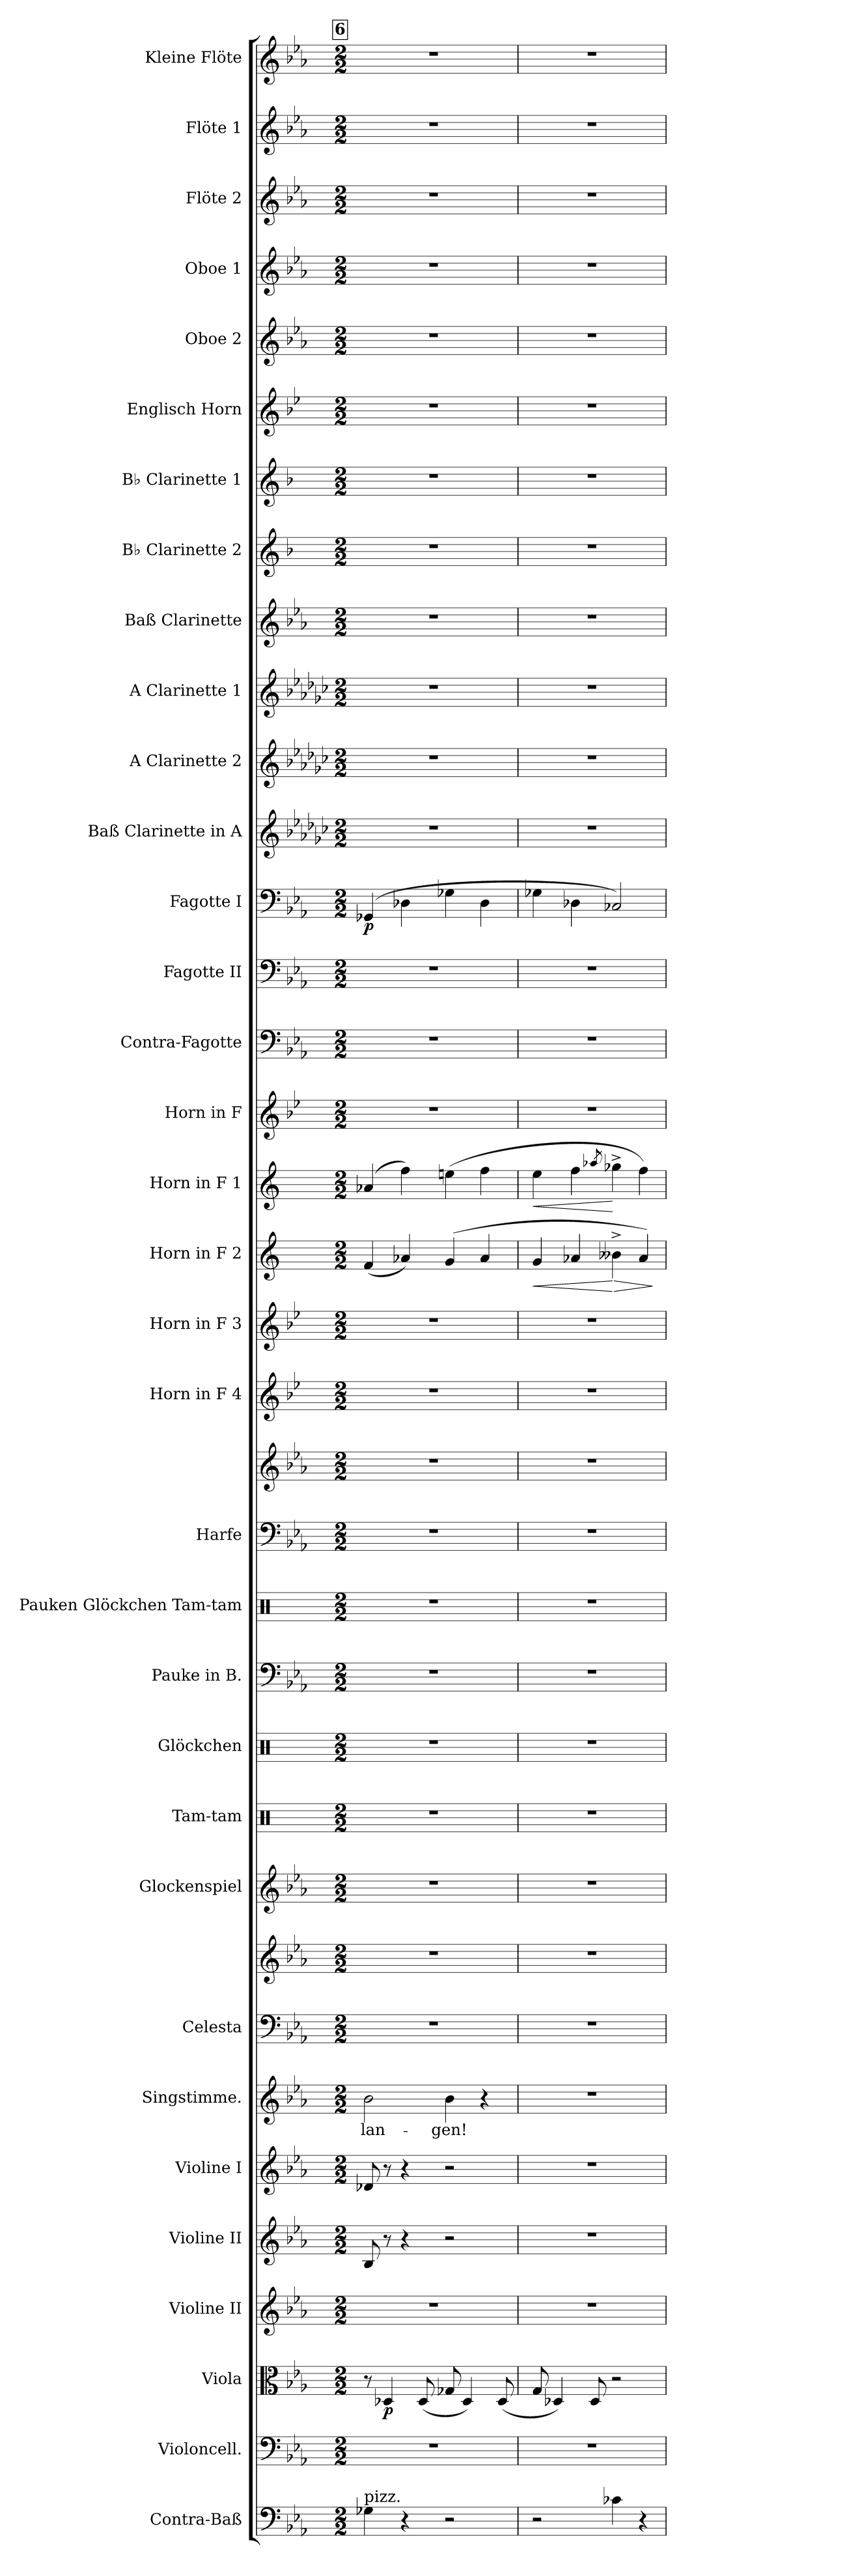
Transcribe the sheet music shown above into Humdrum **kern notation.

**kern	**kern	**kern	**dynam	**kern	**kern	**kern	**kern	**text	**kern	**kern	**kern	**kern	**kern	**kern	**kern	**kern	**kern	**kern	**kern	**kern	**dynam	**kern	**dynam	**kern	**kern	**kern	**kern	**dynam	**kern	**kern	**kern	**kern	**kern	**kern	**kern	**kern	**kern	**kern	**kern	**kern
*part34	*part33	*part32	*part32	*part31	*part30	*part29	*part28	*part28	*part27	*part27	*part26	*part25	*part24	*part23	*part22	*part21	*part21	*part20	*part19	*part18	*part18	*part17	*part17	*part16	*part15	*part14	*part13	*part13	*part12	*part11	*part10	*part9	*part8	*part7	*part6	*part5	*part4	*part3	*part2	*part1
*staff36	*staff35	*staff34	*staff34	*staff33	*staff32	*staff31	*staff30	*staff30	*staff29	*staff28	*staff27	*staff26	*staff25	*staff24	*staff23	*staff22	*staff21	*staff20	*staff19	*staff18	*staff18	*staff17	*staff17	*staff16	*staff15	*staff14	*staff13	*staff13	*staff12	*staff11	*staff10	*staff9	*staff8	*staff7	*staff6	*staff5	*staff4	*staff3	*staff2	*staff1
*I"Contra-Baß	*I"Violoncell.	*I"Viola	*	*I"Violine II	*I"Violine II	*I"Violine I	*I"Singstimme.	*	*I"Celesta	*	*I"Glockenspiel	*I"Tam-tam	*I"Glöckchen	*I"Pauke in B.	*I"Pauken Glöckchen Tam-tam	*I"Harfe	*	*I"Horn in F 4	*I"Horn in F 3	*I"Horn in F 2	*	*I"Horn in F 1	*	*I"Horn in F	*I"Contra-Fagotte	*I"Fagotte II	*I"Fagotte I	*	*I"Baß Clarinette in A	*I"A Clarinette 2	*I"A Clarinette 1	*I"Baß Clarinette	*I"B♭ Clarinette 2	*I"B♭ Clarinette 1	*I"Englisch Horn	*I"Oboe 2	*I"Oboe 1	*I"Flöte 2	*I"Flöte 1	*I"Kleine Flöte
*I'C.-B.	*I'Vc.	*I'Vla.	*	*I'Vln. II	*I'Vln. II	*I'Vln. I	*I'Sgst.	*	*I'Cel.	*	*I'Glk.	*I'Tam-tam	*I'Gl.	*I'Pauke	*I'Tam-tam	*I'Hfe.	*	*I'Hn. 4	*I'Hn. 3	*I'Hn. 2	*	*I'Hn. 1	*	*	*I'C.-Fg.	*I'Fg. II	*I'Fg. I	*	*	*I'A Cl. 2	*I'A Cl. 1	*I'B. Cl.	*I'B♭ Cl. 2	*I'B♭ Cl. 1	*I'E. H.	*I'Ob. 2	*I'Ob. 1	*I'Fl. 2	*I'Fl. 1	*I'Kl. Fl.
*clefF4	*clefF4	*clefC3	*	*clefG2	*clefG2	*clefG2	*clefG2	*	*clefF4	*clefG2	*clefG2	*clefX	*clefX	*clefF4	*clefX	*clefF4	*clefG2	*clefG2	*clefG2	*clefG2	*	*clefG2	*	*clefG2	*clefF4	*clefF4	*clefF4	*	*clefG2	*clefG2	*clefG2	*clefG2	*clefG2	*clefG2	*clefG2	*clefG2	*clefG2	*clefG2	*clefG2	*clefG2
*ITrd7c12	*	*	*	*	*	*	*	*	*ITrd-7c-12	*ITrd-7c-12	*ITrd-14c-24	*	*	*	*	*	*	*ITrd4c7	*ITrd4c7	*ITrd4c7	*	*ITrd4c7	*	*ITrd4c7	*ITrd7c12	*	*	*	*ITrd2c3	*ITrd2c3	*ITrd2c3	*ITrd8c14	*ITrd1c2	*ITrd1c2	*ITrd4c7	*	*	*	*	*ITrd-7c-12
*k[b-e-a-]	*k[b-e-a-]	*k[b-e-a-]	*	*k[b-e-a-]	*k[b-e-a-]	*k[b-e-a-]	*k[b-e-a-]	*	*k[b-e-a-]	*k[b-e-a-]	*k[b-e-a-]	*k[]	*k[]	*k[b-e-a-]	*k[]	*k[b-e-a-]	*k[b-e-a-]	*k[b-e-a-]	*k[b-e-a-]	*k[b-]	*	*k[b-]	*	*k[b-e-a-]	*k[b-e-a-]	*k[b-e-a-]	*k[b-e-a-]	*	*k[b-e-a-]	*k[b-e-a-]	*k[b-e-a-]	*k[b-e-a-]	*k[b-e-a-]	*k[b-e-a-]	*k[b-e-a-]	*k[b-e-a-]	*k[b-e-a-]	*k[b-e-a-]	*k[b-e-a-]	*k[b-e-a-]
*M2/2	*M2/2	*M2/2	*	*M2/2	*M2/2	*M2/2	*M2/2	*	*M2/2	*M2/2	*M2/2	*M2/2	*M2/2	*M2/2	*M2/2	*M2/2	*M2/2	*M2/2	*M2/2	*M2/2	*	*M2/2	*	*M2/2	*M2/2	*M2/2	*M2/2	*	*M2/2	*M2/2	*M2/2	*M2/2	*M2/2	*M2/2	*M2/2	*M2/2	*M2/2	*M2/2	*M2/2	*M2/2
!!LO:REH:place=s1:a:B:fs=14:t=6
=54	=54	=54	=54	=54	=54	=54	=54	=54	=54	=54	=54	=54	=54	=54	=54	=54	=54	=54	=54	=54	=54	=54	=54	=54	=54	=54	=54	=54	=54	=54	=54	=54	=54	=54	=54	=54	=54	=54	=54	=54
!LO:TX:a:t=pizz.	!	!	!	!	!	!	!	!	!	!	!	!	!	!	!	!	!	!	!	!	!	!	!	!	!	!	!	!	!	!	!	!	!	!	!	!	!	!	!	!
!	!	!	!	!	!	!	!	!LO:LY:b	!	!	!	!	!	!	!	!	!	!	!	!	!LO:DY:b	!	!LO:DY:b	!	!	!	!	!LO:DY:b	!	!	!	!	!	!	!	!	!	!	!	!
4GG-X\	1r	8r	.	1r	8B-/	8d-X/	2b-\	-lan-	1r	1r	1r	1r	1r	1r	1r	1r	1r	1r	1r	(4B-/	other-dynamics	(4d-X/	other-dynamics	1r	1r	1r	(4GG-X/	p	1r	1r	1r	1r	1r	1r	1r	1r	1r	1r	1r	1r
!	!	!	!LO:DY:b	!	!	!	!	!	!	!	!	!	!	!	!	!	!	!	!	!	!	!	!	!	!	!	!	!	!	!	!	!	!	!	!	!	!	!	!	!
.	.	4D-X/	p	.	8r	8r	.	.	.	.	.	.	.	.	.	.	.	.	.	.	.	.	.	.	.	.	.	.	.	.	.	.	.	.	.	.	.	.	.	.
4r	.	.	.	.	4r	4r	.	.	.	.	.	.	.	.	.	.	.	.	.	4d-X/)	.	4b-\)	.	.	.	.	4D-X\	.	.	.	.	.	.	.	.	.	.	.	.	.
.	.	(8D-/	.	.	.	.	.	.	.	.	.	.	.	.	.	.	.	.	.	.	.	.	.	.	.	.	.	.	.	.	.	.	.	.	.	.	.	.	.	.
!	!	!	!	!	!	!	!	!LO:LY:b	!	!	!	!	!	!	!	!	!	!	!	!	!	!	!	!	!	!	!	!	!	!	!	!	!	!	!	!	!	!	!	!
2r	.	8G-X/	.	.	2r	2r	4b-\	-gen!	.	.	.	.	.	.	.	.	.	.	.	(4c/	.	(4an\	.	.	.	.	4G-X\	.	.	.	.	.	.	.	.	.	.	.	.	.
.	.	4D-/)	.	.	.	.	.	.	.	.	.	.	.	.	.	.	.	.	.	.	.	.	.	.	.	.	.	.	.	.	.	.	.	.	.	.	.	.	.	.
.	.	.	.	.	.	.	4r	.	.	.	.	.	.	.	.	.	.	.	.	4d-/	.	4b-\	.	.	.	.	4D-\	.	.	.	.	.	.	.	.	.	.	.	.	.
.	.	(8D-/	.	.	.	.	.	.	.	.	.	.	.	.	.	.	.	.	.	.	.	.	.	.	.	.	.	.	.	.	.	.	.	.	.	.	.	.	.	.
=55	=55	=55	=55	=55	=55	=55	=55	=55	=55	=55	=55	=55	=55	=55	=55	=55	=55	=55	=55	=55	=55	=55	=55	=55	=55	=55	=55	=55	=55	=55	=55	=55	=55	=55	=55	=55	=55	=55	=55	=55
!	!	!	!	!	!	!	!	!	!	!	!	!	!	!	!	!	!	!	!	!	!LO:HP:b	!	!LO:HP:b	!	!	!	!	!	!	!	!	!	!	!	!	!	!	!	!	!
2r	1r	8G/	.	1r	1r	1r	1r	.	1r	1r	1r	1r	1r	1r	1r	1r	1r	1r	1r	4c/	<	4a\	<	1r	1r	1r	4G-X\	.	1r	1r	1r	1r	1r	1r	1r	1r	1r	1r	1r	1r
.	.	4D-X/)	.	.	.	.	.	.	.	.	.	.	.	.	.	.	.	.	.	.	.	.	.	.	.	.	.	.	.	.	.	.	.	.	.	.	.	.	.	.
.	.	.	.	.	.	.	.	.	.	.	.	.	.	.	.	.	.	.	.	4d-X/	.	4b-\	.	.	.	.	4D-X\	.	.	.	.	.	.	.	.	.	.	.	.	.
.	.	8D-/	.	.	.	.	.	.	.	.	.	.	.	.	.	.	.	.	.	.	.	.	.	.	.	.	.	.	.	.	.	.	.	.	.	.	.	.	.	.
.	.	.	.	.	.	.	.	.	.	.	.	.	.	.	.	.	.	.	.	.	.	8qdd-X/	.	.	.	.	.	.	.	.	.	.	.	.	.	.	.	.	.	.
!	!	!	!	!	!	!	!	!	!	!	!	!	!	!	!	!	!	!	!	!	!LO:HP:n=1:b	!	!	!	!	!	!	!	!	!	!	!	!	!	!	!	!	!	!	!
4C-X\	.	2r	.	.	.	.	.	.	.	.	.	.	.	.	.	.	.	.	.	4e--X^\	[ >	4cc-X^\	[	.	.	.	2C-X/)	.	.	.	.	.	.	.	.	.	.	.	.	.
4r	.	.	.	.	.	.	.	.	.	.	.	.	.	.	.	.	.	.	.	4d-/)	.	4b-\)	.	.	.	.	.	.	.	.	.	.	.	.	.	.	.	.	.	.
.	.	.	.	.	.	.	.	.	.	.	.	.	.	.	.	.	.	.	.	.	]	.	.	.	.	.	.	.	.	.	.	.	.	.	.	.	.	.	.	.
=	=	=	=	=	=	=	=	=	=	=	=	=	=	=	=	=	=	=	=	=	=	=	=	=	=	=	=	=	=	=	=	=	=	=	=	=	=	=	=	=
*-	*-	*-	*-	*-	*-	*-	*-	*-	*-	*-	*-	*-	*-	*-	*-	*-	*-	*-	*-	*-	*-	*-	*-	*-	*-	*-	*-	*-	*-	*-	*-	*-	*-	*-	*-	*-	*-	*-	*-	*-
